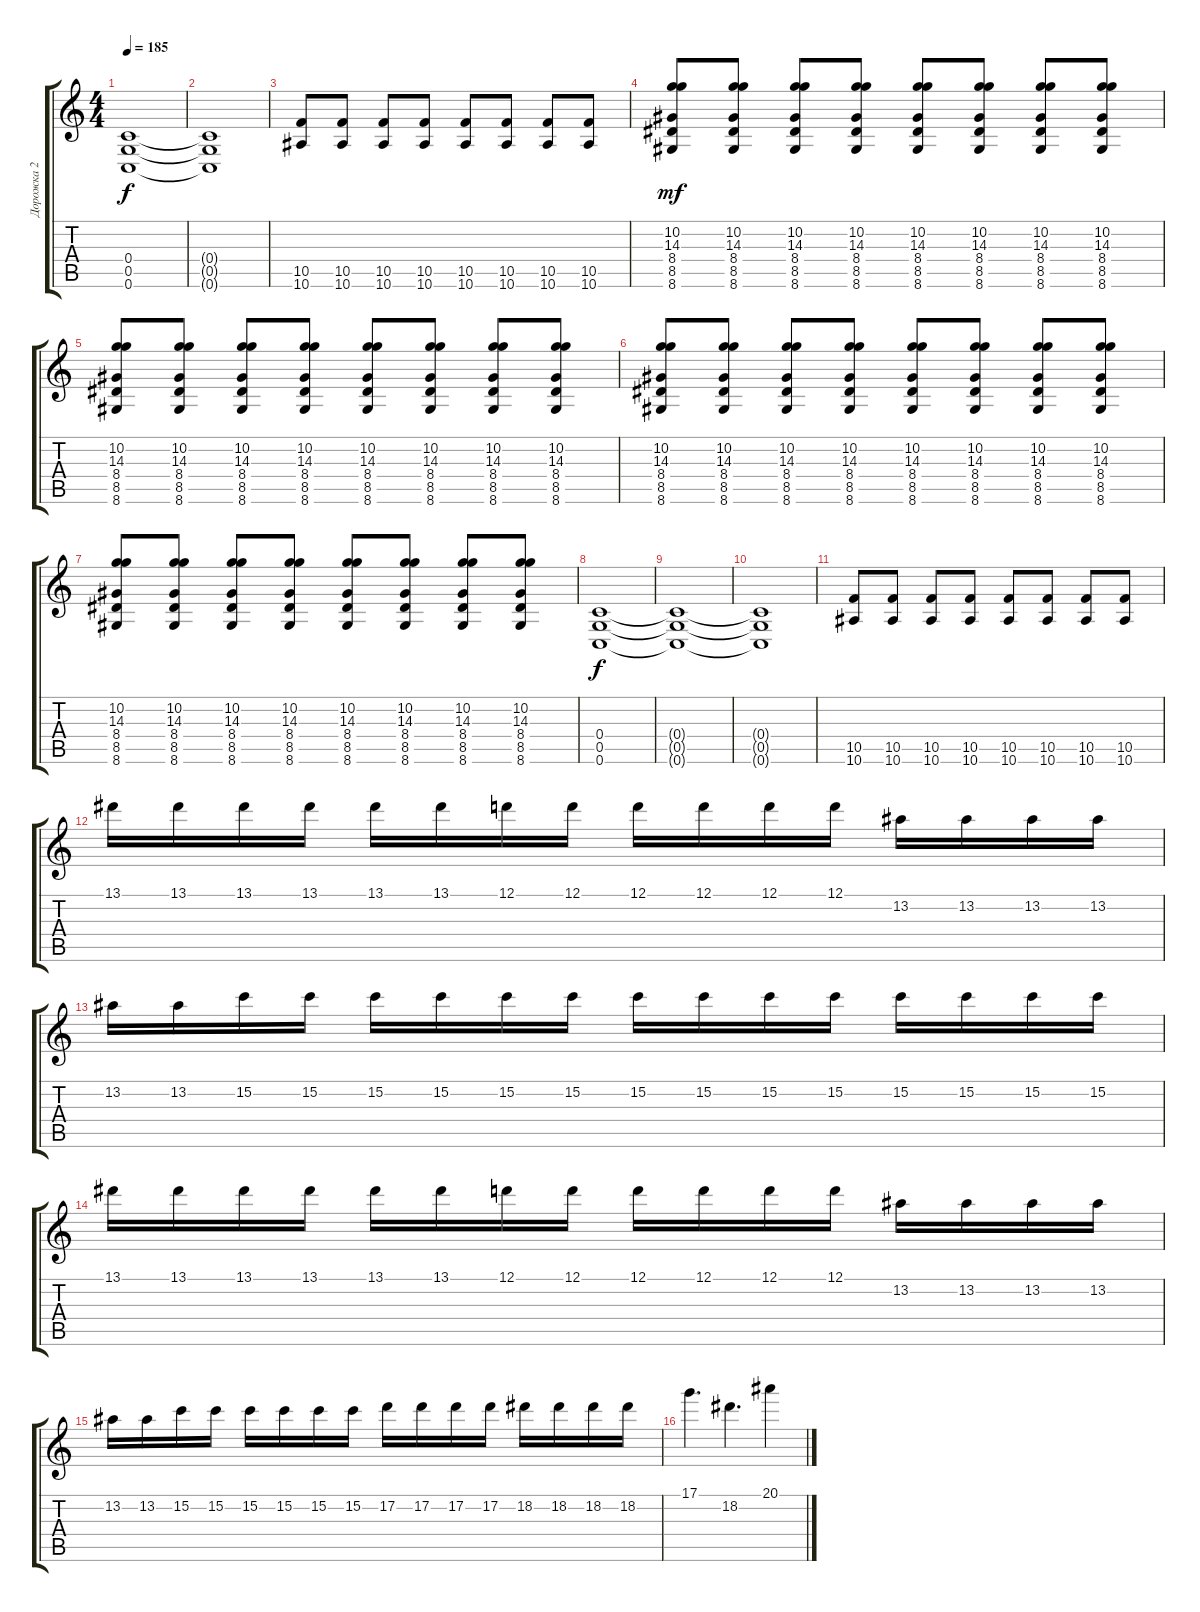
\track ("Дорожка 2" "Дорожка 2") {instrument distortionguitar}
\staff {score tabs}
\tuning (D4 A3 F3 C3 G2 C2) {hide}
\ts (4 4)
\tempo 185
\clef g2
\ks c
(0.4{t} 0.5{t} 0.6{t}).1{dy f} |
(0.4{t} 0.5{t} 0.6{t}).1 |
(10.5 10.6).8 (10.5 10.6).8 (10.5 10.6).8 (10.5 10.6).8 (10.5 10.6).8 (10.5 10.6).8 (10.5 10.6).8 (10.5 10.6).8 |
(10.2 14.3 8.4 8.5 8.6).8{dy mf} (10.2 14.3 8.4 8.5 8.6).8 (10.2 14.3 8.4 8.5 8.6).8 (10.2 14.3 8.4 8.5 8.6).8 (10.2 14.3 8.4 8.5 8.6).8 (10.2 14.3 8.4 8.5 8.6).8 (10.2 14.3 8.4 8.5 8.6).8 (10.2 14.3 8.4 8.5 8.6).8 |
(10.2 14.3 8.4 8.5 8.6).8 (10.2 14.3 8.4 8.5 8.6).8 (10.2 14.3 8.4 8.5 8.6).8 (10.2 14.3 8.4 8.5 8.6).8 (10.2 14.3 8.4 8.5 8.6).8 (10.2 14.3 8.4 8.5 8.6).8 (10.2 14.3 8.4 8.5 8.6).8 (10.2 14.3 8.4 8.5 8.6).8 |
(10.2 14.3 8.4 8.5 8.6).8 (10.2 14.3 8.4 8.5 8.6).8 (10.2 14.3 8.4 8.5 8.6).8 (10.2 14.3 8.4 8.5 8.6).8 (10.2 14.3 8.4 8.5 8.6).8 (10.2 14.3 8.4 8.5 8.6).8 (10.2 14.3 8.4 8.5 8.6).8 (10.2 14.3 8.4 8.5 8.6).8 |
(10.2 14.3 8.4 8.5 8.6).8 (10.2 14.3 8.4 8.5 8.6).8 (10.2 14.3 8.4 8.5 8.6).8 (10.2 14.3 8.4 8.5 8.6).8 (10.2 14.3 8.4 8.5 8.6).8 (10.2 14.3 8.4 8.5 8.6).8 (10.2 14.3 8.4 8.5 8.6).8 (10.2 14.3 8.4 8.5 8.6).8 |
(0.4 0.5 0.6).1{dy f} |
(0.4{t} 0.5{t} 0.6{t}).1 |
(0.4{t} 0.5{t} 0.6{t}).1 |
(10.5 10.6).8 (10.5 10.6).8 (10.5 10.6).8 (10.5 10.6).8 (10.5 10.6).8 (10.5 10.6).8 (10.5 10.6).8 (10.5 10.6).8 |
13.1.16 13.1.16 13.1.16 13.1.16 13.1.16 13.1.16 12.1.16 12.1.16 12.1.16 12.1.16 12.1.16 12.1.16 13.2.16 13.2.16 13.2.16 13.2.16 |
13.2.16 13.2.16 15.2.16 15.2.16 15.2.16 15.2.16 15.2.16 15.2.16 15.2.16 15.2.16 15.2.16 15.2.16 15.2.16 15.2.16 15.2.16 15.2.16 |
13.1.16 13.1.16 13.1.16 13.1.16 13.1.16 13.1.16 12.1.16 12.1.16 12.1.16 12.1.16 12.1.16 12.1.16 13.2.16 13.2.16 13.2.16 13.2.16 |
13.2.16 13.2.16 15.2.16 15.2.16 15.2.16 15.2.16 15.2.16 15.2.16 17.2.16 17.2.16 17.2.16 17.2.16 18.2.16 18.2.16 18.2.16 18.2.16 |
17.1.4{d} 18.2.4{d} 20.1.4
